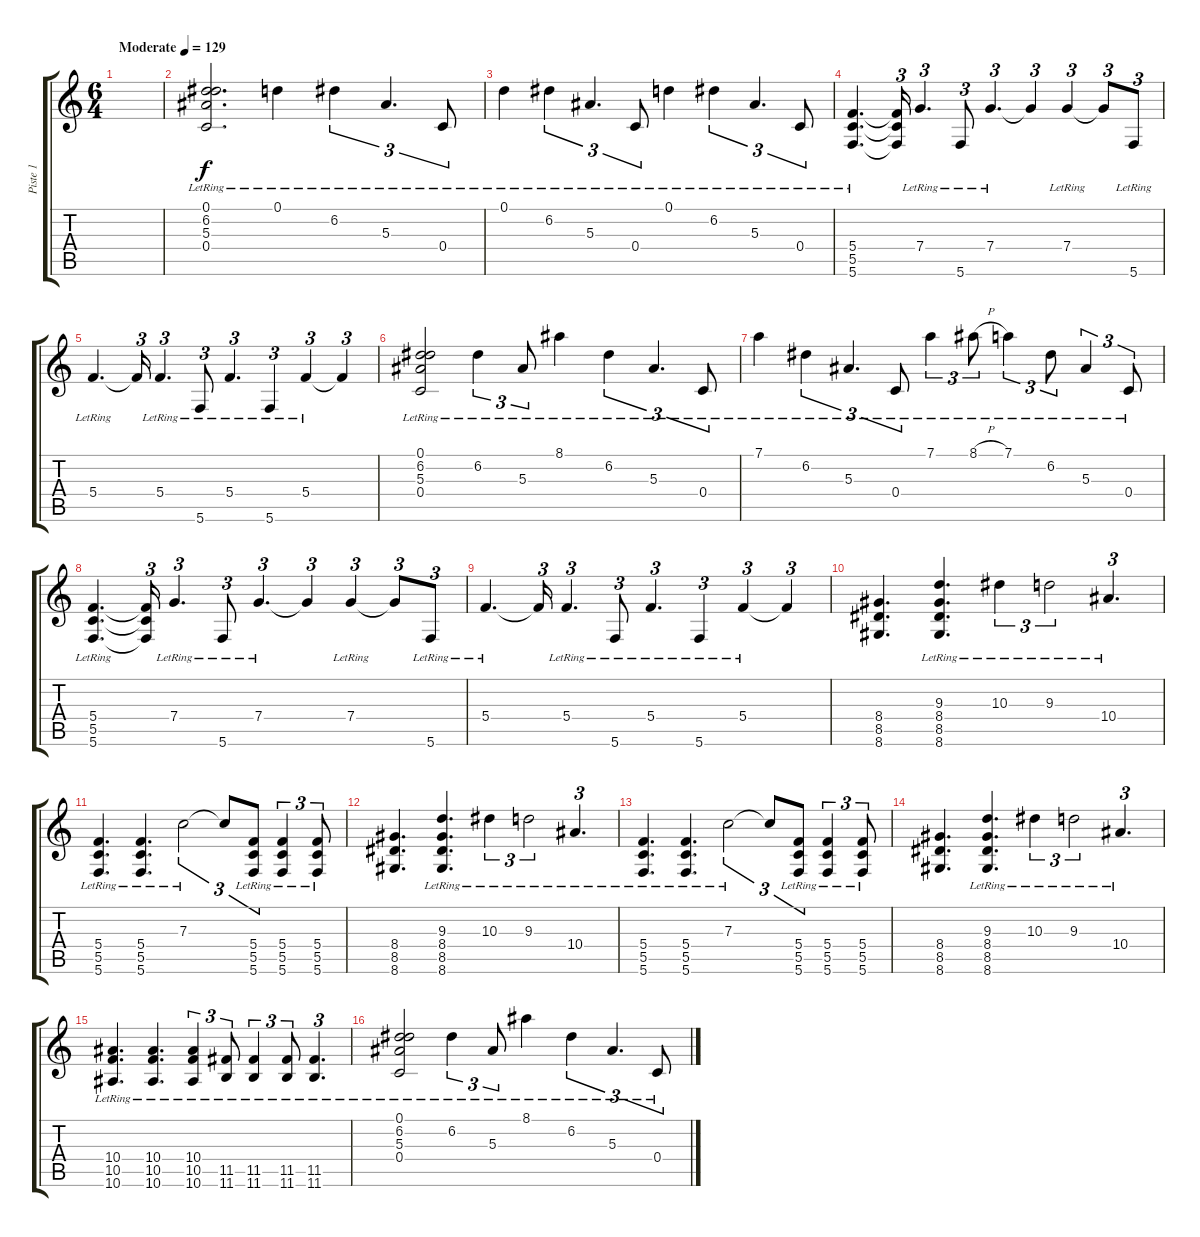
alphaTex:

\track ("Piste 1" "Piste 1") {instrument electricguitarjazz}
\staff {score tabs}
\tuning (D4 A3 F3 C3 G2 C2) {hide}
\ts (6 4)
\tempo (129 "Moderate")
\clef g2
\ks c
|
(0.1 6.2 5.3 0.4{lr}).2{d} 0.1{lr}.4 6.2{lr}.4{tu (3 2)} 5.3{lr}.4{d tu (3 2)} 0.4{lr}.8{tu (3 2)} |
0.1{lr}.4 6.2{lr}.4{tu (3 2)} 5.3{lr}.4{d tu (3 2)} 0.4{lr}.8{tu (3 2)} 0.1{lr}.4 6.2{lr}.4{tu (3 2)} 5.3{lr}.4{d tu (3 2)} 0.4{lr}.8{tu (3 2)} |
(5.4{lr} 5.5{lr} 5.6{lr}).4{d} (5.4{t} 5.5{t} 5.6{t}).16{tu (3 2)} 7.4{lr}.4{d tu (3 2)} 5.6{lr}.8{tu (3 2)} 7.4{lr}.4{d tu (3 2)} 7.4{t}.4{tu (3 2)} 7.4{lr}.4{tu (3 2)} 7.4{t}.8{tu (3 2)} 5.6{lr}.8{tu (3 2)} |
5.4{lr}.4{d} 5.4{t}.16{tu (3 2)} 5.4{lr}.4{d tu (3 2)} 5.6{lr}.8{tu (3 2)} 5.4{lr}.4{d tu (3 2)} 5.6{lr}.4{tu (3 2)} 5.4{lr}.4{tu (3 2)} 5.4{t}.4{tu (3 2)} |
(0.1 6.2 5.3 0.4{lr}).2 6.2{lr}.4{tu (3 2)} 5.3{lr}.8{tu (3 2)} 8.1{lr}.4 6.2{lr}.4{tu (3 2)} 5.3{lr}.4{d tu (3 2)} 0.4{lr}.8{tu (3 2)} |
7.1{lr}.4 6.2{lr}.4{tu (3 2)} 5.3{lr}.4{d tu (3 2)} 0.4{lr}.8{tu (3 2)} 7.1{lr}.4{tu (3 2)} 8.1{h lr}.8{tu (3 2)} 7.1{lr}.4{tu (3 2)} 6.2{lr}.8{tu (3 2)} 5.3{lr}.4{tu (3 2)} 0.4{lr}.8{tu (3 2)} |
(5.4{lr} 5.5{lr} 5.6{lr}).4{d} (5.4{t} 5.5{t} 5.6{t}).16{tu (3 2)} 7.4{lr}.4{d tu (3 2)} 5.6{lr}.8{tu (3 2)} 7.4{lr}.4{d tu (3 2)} 7.4{t}.4{tu (3 2)} 7.4{lr}.4{tu (3 2)} 7.4{t}.8{tu (3 2)} 5.6{lr}.8{tu (3 2)} |
5.4{lr}.4{d} 5.4{t}.16{tu (3 2)} 5.4{lr}.4{d tu (3 2)} 5.6{lr}.8{tu (3 2)} 5.4{lr}.4{d tu (3 2)} 5.6{lr}.4{tu (3 2)} 5.4{lr}.4{tu (3 2)} 5.4{t}.4{tu (3 2)} |
(8.4 8.5 8.6).4{d} (9.3{lr} 8.4{lr} 8.5{lr} 8.6).4{d} 10.3{lr}.4{tu (3 2)} 9.3{lr}.2{tu (3 2)} 10.4{lr}.4{d tu (3 2)} |
(5.4{lr} 5.5{lr} 5.6{lr}).4{d} (5.4 5.5 5.6{lr}).4{d} 7.3{lr}.2{tu (3 2)} 7.3{t}.8{tu (3 2)} (5.4{lr} 5.5{lr} 5.6{lr}).8{tu (3 2)} (5.4{lr} 5.5{lr} 5.6{lr}).4{tu (3 2)} (5.4{lr} 5.5{lr} 5.6{lr}).8{tu (3 2)} |
(8.4 8.5 8.6).4{d} (9.3{lr} 8.4{lr} 8.5{lr} 8.6).4{d} 10.3{lr}.4{tu (3 2)} 9.3{lr}.2{tu (3 2)} 10.4{lr}.4{d tu (3 2)} |
(5.4{lr} 5.5{lr} 5.6{lr}).4{d} (5.4 5.5 5.6{lr}).4{d} 7.3{lr}.2{tu (3 2)} 7.3{t}.8{tu (3 2)} (5.4{lr} 5.5{lr} 5.6{lr}).8{tu (3 2)} (5.4{lr} 5.5{lr} 5.6{lr}).4{tu (3 2)} (5.4{lr} 5.5{lr} 5.6{lr}).8{tu (3 2)} |
(8.4 8.5 8.6).4{d} (9.3{lr} 8.4{lr} 8.5{lr} 8.6).4{d} 10.3{lr}.4{tu (3 2)} 9.3{lr}.2{tu (3 2)} 10.4{lr}.4{d tu (3 2)} |
(10.4{lr} 10.5{lr} 10.6{lr}).4{d} (10.4 10.5 10.6{lr}).4{d} (10.4 10.5{lr} 10.6{lr}).4{tu (3 2)} (11.5{lr} 11.6{lr}).8{tu (3 2)} (11.5{lr} 11.6{lr}).4{tu (3 2)} (11.5{lr} 11.6{lr}).8{tu (3 2)} (11.5{lr} 11.6{lr}).4{d tu (3 2)} |
(0.1 6.2 5.3 0.4{lr}).2 6.2{lr}.4{tu (3 2)} 5.3{lr}.8{tu (3 2)} 8.1{lr}.4 6.2{lr}.4{tu (3 2)} 5.3{lr}.4{d tu (3 2)} 0.4{lr}.8{tu (3 2)}
